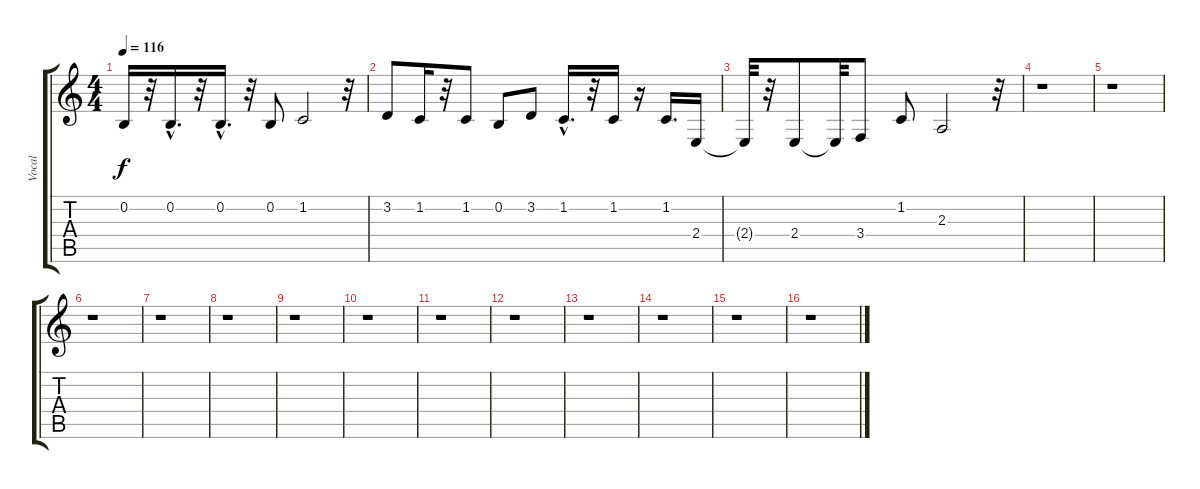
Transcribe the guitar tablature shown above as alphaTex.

\track ("Vocal" "Vocal") {instrument harmonica}
\staff {score tabs}
\tuning (E4 B3 G3 D3 A2 E2) {hide}
\ts (4 4)
\tempo 116
\clef g2
\ks c
0.2{t}.16{dy f} r.32 0.2{hac}.16{d} r.32 0.2{hac}.16{d} r.32 0.2.8 1.2.2 r.32 |
3.2.8 1.2.16 r.32 1.2.8 0.2.8 3.2.8 1.2{hac}.16{d} r.32 1.2.16 r.16 1.2.16{d} 2.4.16 |
2.4{t}.32 r.32 2.4.8 2.4{t}.32 3.4.8 1.2.8 2.3.2 r.32 |
r.1 |
r.1 |
r.1 |
r.1 |
r.1 |
r.1 |
r.1 |
r.1 |
r.1 |
r.1 |
r.1 |
r.1 |
r.1
